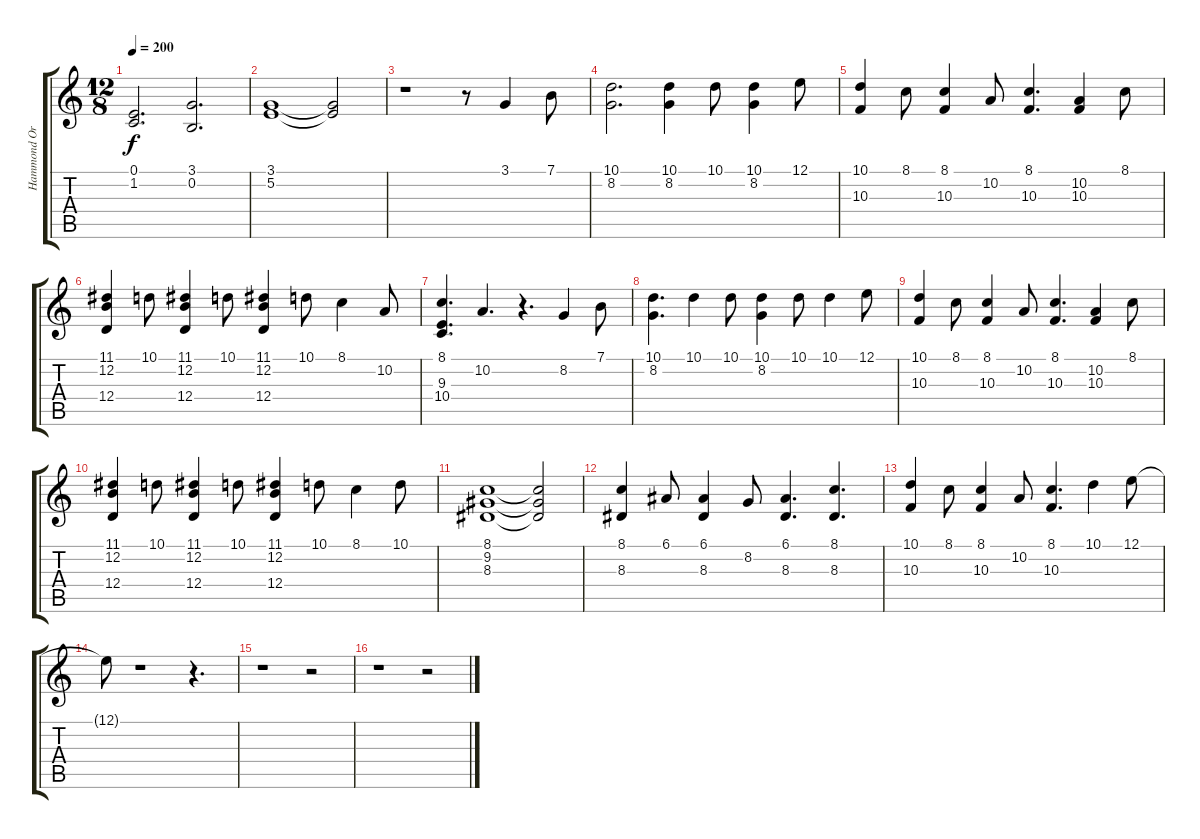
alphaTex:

\track ("Hammond Organ" "Hammond Or") {instrument drawbarorgan}
\staff {score tabs}
\tuning (E4 B3 G3 D3 A2 E2) {hide}
\ts (12 8)
\tempo 200
\clef g2
\ks c
(0.1 1.2).2{d dy f} (3.1 0.2).2{d} |
(3.1 5.2).1 (3.1{t} 5.2{t}).2 |
r.1 r.8 3.1.4{volume 13} 7.1.8 |
(10.1 8.2).2{d} (10.1 8.2).4 10.1.8 (10.1 8.2).4 12.1.8 |
(10.1 10.3).4 8.1.8 (8.1 10.3).4 10.2.8 (8.1 10.3).4{d} (10.2 10.3).4 8.1.8 |
(11.1 12.2 12.4).4 10.1.8 (11.1 12.2 12.4).4 10.1.8 (11.1 12.2 12.4).4 10.1.8 8.1.4 10.2.8 |
(8.1 9.3 10.4).4{d} 10.2.4{d} r.4{d} 8.2.4 7.1.8 |
(10.1 8.2).4{d} 10.1.4 10.1.8 (10.1 8.2).4 10.1.8 10.1.4 12.1.8 |
(10.1 10.3).4 8.1.8 (8.1 10.3).4 10.2.8 (8.1 10.3).4{d} (10.2 10.3).4 8.1.8 |
(11.1 12.2 12.4).4 10.1.8 (11.1 12.2 12.4).4 10.1.8 (11.1 12.2 12.4).4 10.1.8 8.1.4 10.1.8 |
(8.1 9.2 8.3).1 (8.1{t} 9.2{t} 8.3{t}).2 |
(8.1 8.3).4 6.1.8 (6.1 8.3).4 8.2.8 (6.1 8.3).4{d} (8.1 8.3).4{d} |
(10.1 10.3).4 8.1.8 (8.1 10.3).4 10.2.8 (8.1 10.3).4{d} 10.1.4 12.1.8 |
12.1{t}.8 r.1 r.4{d} |
r.1 r.2 |
r.1 r.2
